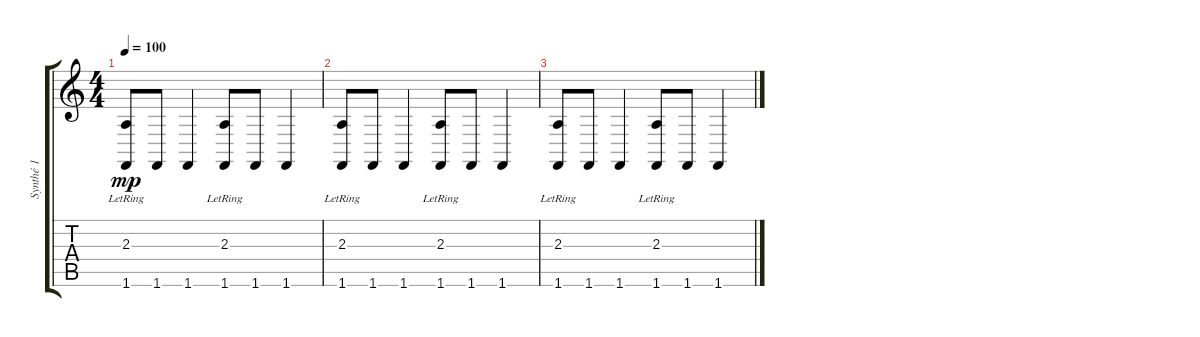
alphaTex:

\track ("Synthé 1" "Synthé 1") {instrument honkytonkpiano}
\staff {score tabs}
\tuning (E4 B3 G3 D3 A2 E2) {hide}
\ts (4 4)
\tempo 100
\clef g2
\ks c
(2.3{lr} 1.6).8{dy mp} 1.6.8 1.6.4 (2.3{lr} 1.6).8 1.6.8 1.6.4 |
(2.3{lr} 1.6).8 1.6.8 1.6.4 (2.3{lr} 1.6).8 1.6.8 1.6.4 |
(2.3{lr} 1.6).8 1.6.8 1.6.4 (2.3{lr} 1.6).8 1.6.8 1.6.4
